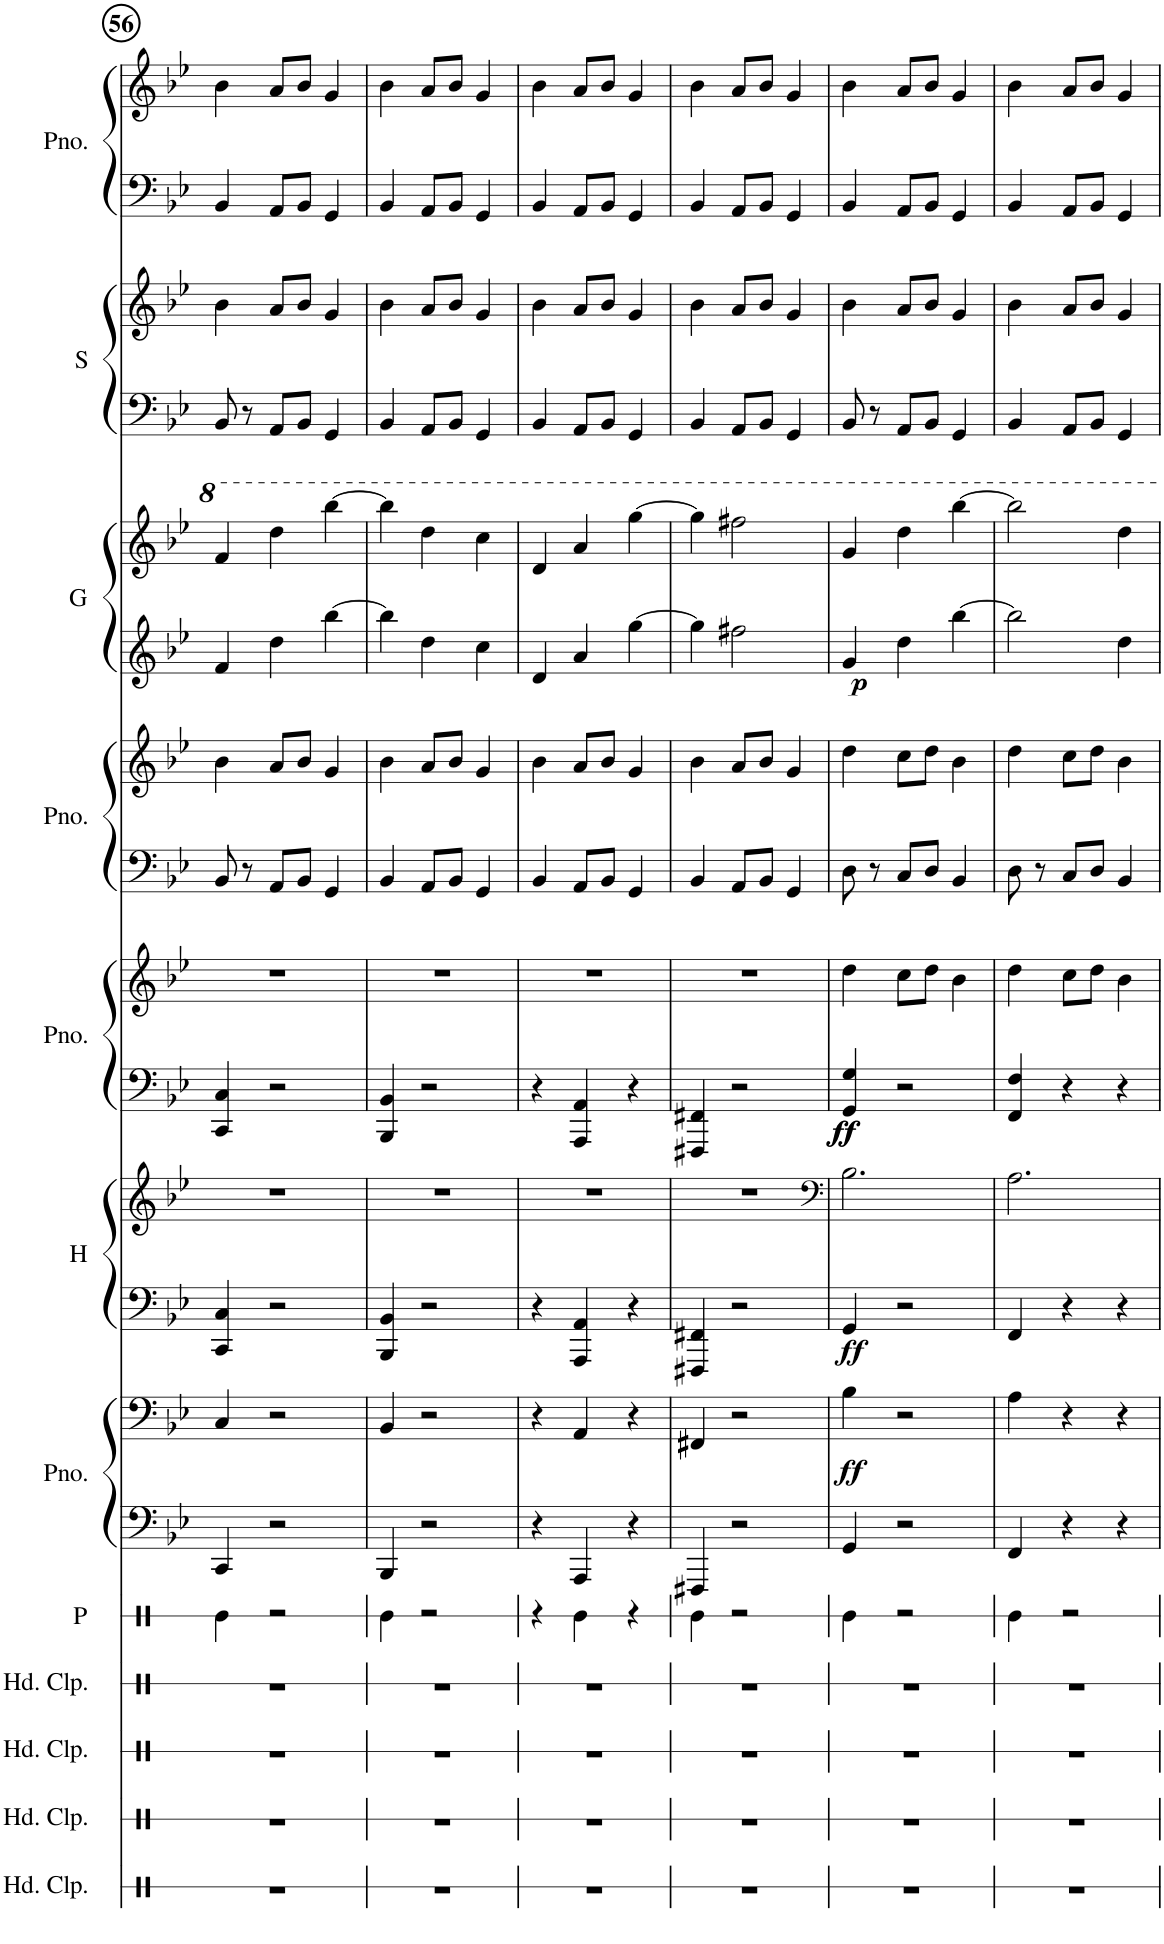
**kern	**kern	**kern	**kern	**kern	**kern	**kern	**dynam	**kern	**kern	**dynam	**kern	**kern	**dynam	**kern	**kern	**kern	**kern	**dynam	**kern	**kern	**kern	**kern
*part12	*part11	*part10	*part9	*part8	*part7	*part7	*part7	*part6	*part6	*part6	*part5	*part5	*part5	*part4	*part4	*part3	*part3	*part3	*part2	*part2	*part1	*part1
*staff19	*staff18	*staff17	*staff16	*staff15	*staff14	*staff13	*staff13/14	*staff12	*staff11	*staff11/12	*staff10	*staff9	*staff9/10	*staff8	*staff7	*staff6	*staff5	*staff5/6	*staff4	*staff3	*staff2	*staff1
*I"Hand Clap	*I"Hand Clap	*I"Hand Clap	*I"Hand Clap	*I"Panda	*I"Piano	*	*	*I"Makeup Cake	*	*	*I"Piano	*	*	*I"Piano	*	*I"Dumb One	*	*	*I"SANTA!	*	*I"Piano	*
*I'Hd. Clp.	*I'Hd. Clp.	*I'Hd. Clp.	*I'Hd. Clp.	*I'P	*I'Pno.	*	*	*	*	*	*I'Pno.	*	*	*I'Pno.	*	*	*	*	*I'S	*	*I'Pno.	*
!!LO:PB:g=z
*clefX	*clefX	*clefX	*clefX	*clefX	*clefF4	*clefF4	*	*clefF4	*clefG2	*	*clefF4	*clefG2	*	*clefF4	*clefG2	*clefG2	*clefG2	*	*clefF4	*clefG2	*clefF4	*clefG2
*k[]	*k[]	*k[]	*k[]	*k[]	*k[b-e-]	*k[b-e-]	*	*k[b-e-]	*k[b-e-]	*	*k[b-e-]	*k[b-e-]	*	*k[b-e-]	*k[b-e-]	*k[b-e-]	*k[b-e-]	*	*k[b-e-]	*k[b-e-]	*k[b-e-]	*k[b-e-]
*M3/4	*M3/4	*M3/4	*M3/4	*M3/4	*M3/4	*M3/4	*	*M3/4	*M3/4	*	*M3/4	*M3/4	*	*M3/4	*M3/4	*M3/4	*M3/4	*	*M3/4	*M3/4	*M3/4	*M3/4
=56	=56	=56	=56	=56	=56	=56	=56	=56	=56	=56	=56	=56	=56	=56	=56	=56	=56	=56	=56	=56	=56	=56
2.r	2.r	2.r	2.r	4Re\	4CC/	4C/	.	4CC/ 4C/	2.r	.	4CC/ 4C/	2.r	.	8BB-/	4b-\	4f/	4ff/	.	8BB-/	4b-\	4BB-/	4b-\
.	.	.	.	.	.	.	.	.	.	.	.	.	.	8r	.	.	.	.	8r	.	.	.
.	.	.	.	2r	2r	2r	.	2r	.	.	2r	.	.	8AA/L	8a/L	4dd\	4ddd\	.	8AA/L	8a/L	8AA/L	8a/L
.	.	.	.	.	.	.	.	.	.	.	.	.	.	8BB-/J	8b-/J	.	.	.	8BB-/J	8b-/J	8BB-/J	8b-/J
.	.	.	.	.	.	.	.	.	.	.	.	.	.	4GG/	4g/	[4bb-\	[4bbb-\	.	4GG/	4g/	4GG/	4g/
=57	=57	=57	=57	=57	=57	=57	=57	=57	=57	=57	=57	=57	=57	=57	=57	=57	=57	=57	=57	=57	=57	=57
2.r	2.r	2.r	2.r	4Re\	4BBB-/	4BB-/	.	4BBB-/ 4BB-/	2.r	.	4BBB-/ 4BB-/	2.r	.	4BB-/	4b-\	4bb-\]	4bbb-\]	.	4BB-/	4b-\	4BB-/	4b-\
.	.	.	.	2r	2r	2r	.	2r	.	.	2r	.	.	8AA/L	8a/L	4dd\	4ddd\	.	8AA/L	8a/L	8AA/L	8a/L
.	.	.	.	.	.	.	.	.	.	.	.	.	.	8BB-/J	8b-/J	.	.	.	8BB-/J	8b-/J	8BB-/J	8b-/J
.	.	.	.	.	.	.	.	.	.	.	.	.	.	4GG/	4g/	4cc\	4ccc\	.	4GG/	4g/	4GG/	4g/
=58	=58	=58	=58	=58	=58	=58	=58	=58	=58	=58	=58	=58	=58	=58	=58	=58	=58	=58	=58	=58	=58	=58
2.r	2.r	2.r	2.r	4r	4r	4r	.	4r	2.r	.	4r	2.r	.	4BB-/	4b-\	4d/	4dd/	.	4BB-/	4b-\	4BB-/	4b-\
.	.	.	.	4Re\	4AAA/	4AA/	.	4AAA/ 4AA/	.	.	4AAA/ 4AA/	.	.	8AA/L	8a/L	4a/	4aa/	.	8AA/L	8a/L	8AA/L	8a/L
.	.	.	.	.	.	.	.	.	.	.	.	.	.	8BB-/J	8b-/J	.	.	.	8BB-/J	8b-/J	8BB-/J	8b-/J
.	.	.	.	4r	4r	4r	.	4r	.	.	4r	.	.	4GG/	4g/	[4gg\	[4ggg\	.	4GG/	4g/	4GG/	4g/
=59	=59	=59	=59	=59	=59	=59	=59	=59	=59	=59	=59	=59	=59	=59	=59	=59	=59	=59	=59	=59	=59	=59
2.r	2.r	2.r	2.r	4Re\	4FFF#X/	4FF#X/	.	4FFF#X/ 4FF#X/	2.r	.	4FFF#X/ 4FF#X/	2.r	.	4BB-/	4b-\	4gg\]	4ggg\]	.	4BB-/	4b-\	4BB-/	4b-\
.	.	.	.	2r	2r	2r	.	2r	.	.	2r	.	.	8AA/L	8a/L	2ff#X\	2fff#X\	.	8AA/L	8a/L	8AA/L	8a/L
.	.	.	.	.	.	.	.	.	.	.	.	.	.	8BB-/J	8b-/J	.	.	.	8BB-/J	8b-/J	8BB-/J	8b-/J
.	.	.	.	.	.	.	.	.	.	.	.	.	.	4GG/	4g/	.	.	.	4GG/	4g/	4GG/	4g/
=60	=60	=60	=60	=60	=60	=60	=60	=60	=60	=60	=60	=60	=60	=60	=60	=60	=60	=60	=60	=60	=60	=60
*	*	*	*	*	*	*	*	*	*clefF4	*	*	*	*	*	*	*	*	*	*	*	*	*
!	!	!	!	!	!	!	!LO:DY:b	!	!	!LO:DY:b=2	!	!	!LO:DY:b=2	!	!	!	!	!	!	!	!	!
!	!	!	!	!	!	!	!	!	!	!	!	!	!LO:DY:n=1:b=2	!	!	!	!	!LO:DY:b=2	!	!	!	!
2.r	2.r	2.r	2.r	4Re\	4GG/	4B-\	ff	4GG/	2.B-\	ff	4GG/ 4G/	4dd\	ff ff	8D\	4dd\	4g/	4gg/	p	8BB-/	4b-\	4BB-/	4b-\
.	.	.	.	.	.	.	.	.	.	.	.	.	.	8r	.	.	.	.	8r	.	.	.
.	.	.	.	2r	2r	2r	.	2r	.	.	2r	8cc\L	.	8C/L	8cc\L	4dd\	4ddd\	.	8AA/L	8a/L	8AA/L	8a/L
.	.	.	.	.	.	.	.	.	.	.	.	8dd\J	.	8D/J	8dd\J	.	.	.	8BB-/J	8b-/J	8BB-/J	8b-/J
.	.	.	.	.	.	.	.	.	.	.	.	4b-\	.	4BB-/	4b-\	[4bb-\	[4bbb-\	.	4GG/	4g/	4GG/	4g/
=61	=61	=61	=61	=61	=61	=61	=61	=61	=61	=61	=61	=61	=61	=61	=61	=61	=61	=61	=61	=61	=61	=61
2.r	2.r	2.r	2.r	4Re\	4FF/	4A\	.	4FF/	2.A\	.	4FF/ 4F/	4dd\	.	8D\	4dd\	2bb-\]	2bbb-\]	.	4BB-/	4b-\	4BB-/	4b-\
.	.	.	.	.	.	.	.	.	.	.	.	.	.	8r	.	.	.	.	.	.	.	.
.	.	.	.	2r	4r	4r	.	4r	.	.	4r	8cc\L	.	8C/L	8cc\L	.	.	.	8AA/L	8a/L	8AA/L	8a/L
.	.	.	.	.	.	.	.	.	.	.	.	8dd\J	.	8D/J	8dd\J	.	.	.	8BB-/J	8b-/J	8BB-/J	8b-/J
.	.	.	.	.	4r	4r	.	4r	.	.	4r	4b-\	.	4BB-/	4b-\	4dd\	4ddd\	.	4GG/	4g/	4GG/	4g/
=	=	=	=	=	=	=	=	=	=	=	=	=	=	=	=	=	=	=	=	=	=	=
*-	*-	*-	*-	*-	*-	*-	*-	*-	*-	*-	*-	*-	*-	*-	*-	*-	*-	*-	*-	*-	*-	*-
